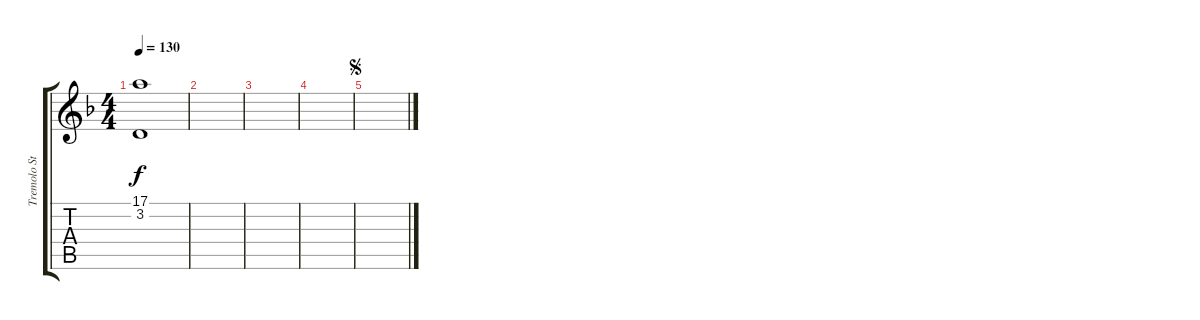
\track ("Tremolo Strings" "Tremolo St") {instrument tremolostrings}
\staff {score tabs}
\tuning (E4 B3 G3 D3 A2 E2) {hide}
\ts (4 4)
\tempo 130
\clef g2
\ks f
(17.1{t} 3.2{t}).1{dy f} |
|
|
|
\jump segno
